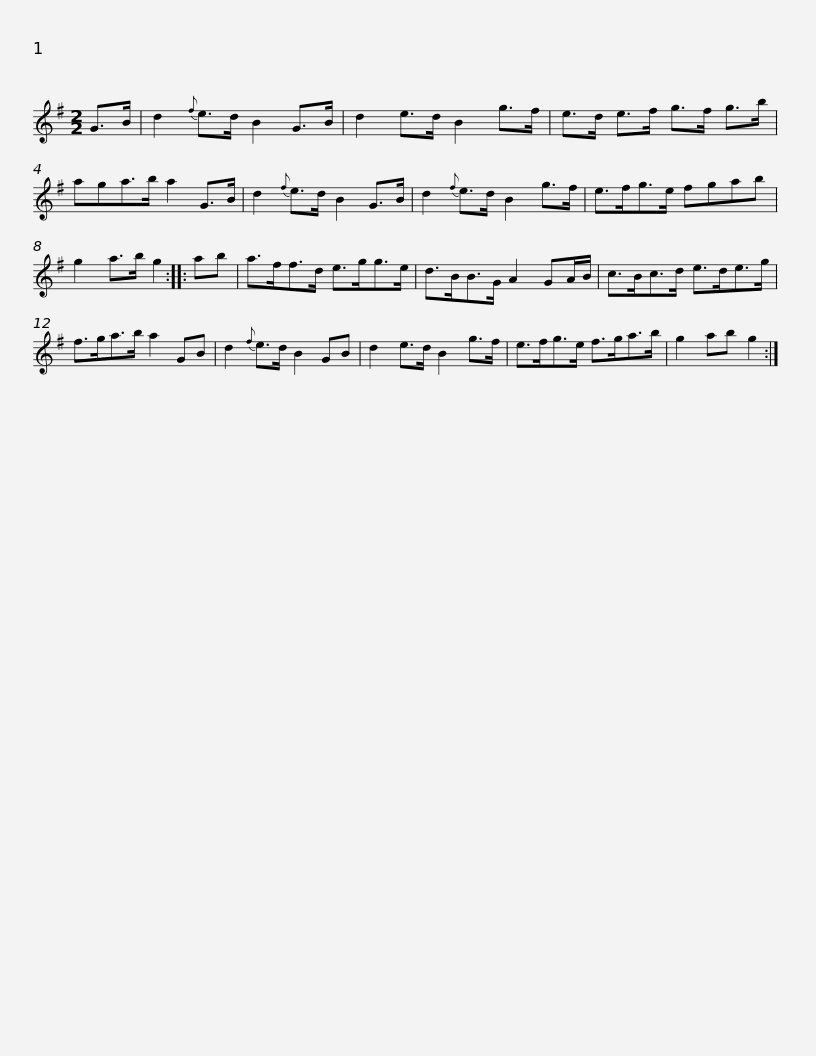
X:1
L:1/8
M:2/2
I:linebreak $
K:G
V:1 treble
V:1
 G>B | d2{f} e>d B2 G>B | d2 e>d B2 g>f | e>d e>f g>f g>b | aga>b a2 G>B | %5
 d2{f} e>d B2 G>B |$ d2{f} e>d B2 g>f | e>fg>e fgab | g2 a>b g2 :: ab | %10
 a>ff>d e>gg>e | d>BB>G A2 GA/B/ |$ c>Bc>d e>de>g | f>ga>b a2 GB | d2{f} e>d B2 GB | %15
 d2 e>d B2 g>f | e>fg>e f>ga>b |$ g2 ab g2 :| %18
